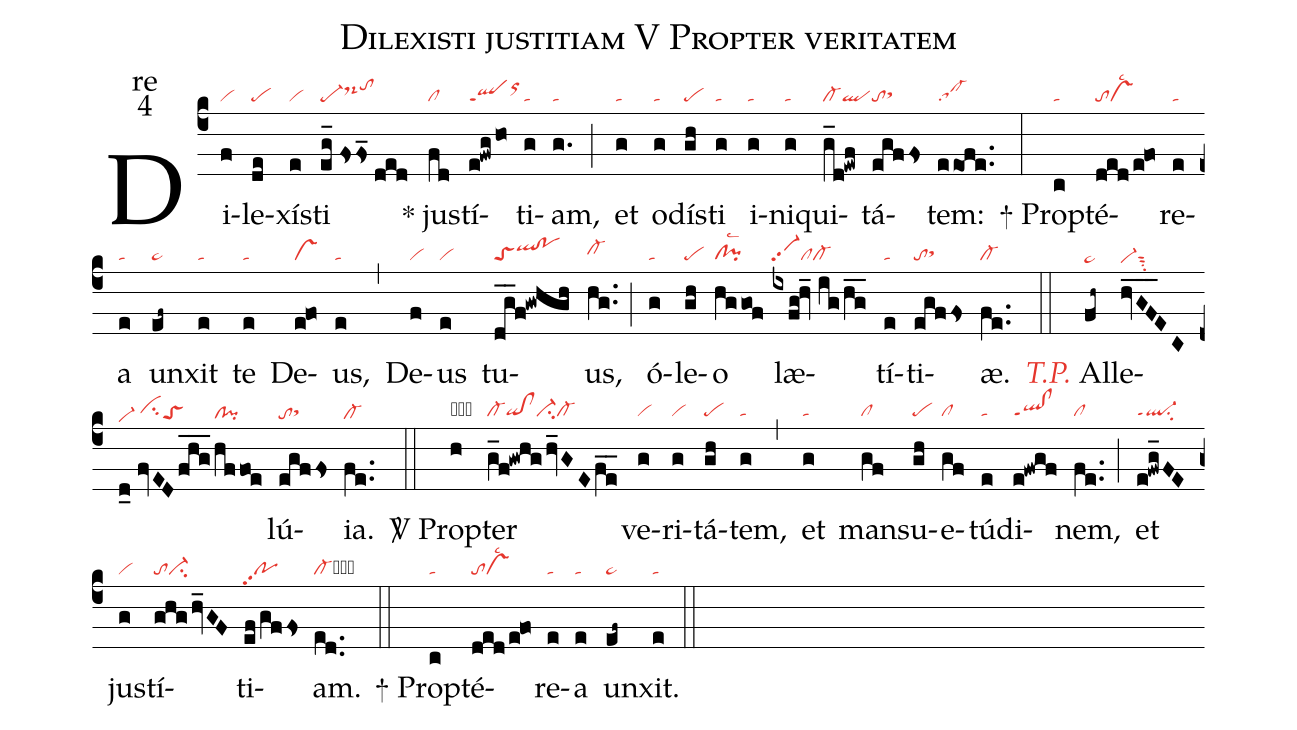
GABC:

name:Dilexisti justitiam V Propter veritatem;
office-part:re;
mode:4;
nabc-lines:1;
%%
(c4) Di(f|vi)le(de|pe)xís(e|vi)ti(eg_//fsfs_//ded|pe-ds-hitohj) <sp>*</sp> jus(fd|cl)tí(e!fwg/ho|qlppt1orhj)ti(g|ta)am,(g.|ta) (;) et(g|ta) o(g|ta)dís(gh|pe)ti(g|ta) i(g|ta)ni(g|ta)qui(g_d!ewf|cl-ql)tá(egffs|tosthh)tem:(e/eofe..|sa!cl-) (:)

<sp>+</sp> Pro(c|ta)pté(ded/e@fo|tovslsc2)re(e|ta)a(e|ta) un(ef~|pe~)xit(e|ta) te(e|ta) De(e@fo|vs)us,(e|ta) (,) De(f|vi)us(e|vi) tu(dg__f!gwhgh|toSqlhi!pohi)us,(hg..|cl-hh) (;) ó(g|ta)le(gh|pe)o(hggof|cl!pilsc2) læ(ixfg!hv_//ig/hg__|vi-pp2clcl-)tí(e|ta)ti(egffs|tosthh)æ.(fe..|cl-) (::)

<c><i>T.P.</i></c> Al(fh~|pe~he)le(hvGF___EC|vi-hesut2su2|d_0//fvEDfhg___|vi-hd/cihgtoShe|hffoe|clhe!pihe)lú(egffs|tohesthg){ia}.(fe..|cl-he) (::)

<sp>V/</sp> Pro(h|obvi)pter(g_f!gwhghv_GEfe__|cl-qi!clci-cl-) ve(g|vi)ri(g|vi)tá(gh|pe)tem,(g|ta) (,)et(g|ta) man(gf|cl)su(gh|pe)e(gf|cl)tú(e|ta)di(e!fwgf|ql!clppt1)nem,(fe..|cl) (;) et(e!fwg_FE|ql-ppt1su2) jus(g|vi)tí(ghghv_GF|toci-)ti(ef/gffs|popp2)am.(ed..|cl-cb) (::)

<sp>+</sp> Pro(c|ta)pté(ded/e@fo|tovslsc2)re(e|ta)a(e|ta) un(ef~|pe~)xit.(e|ta) (::)
